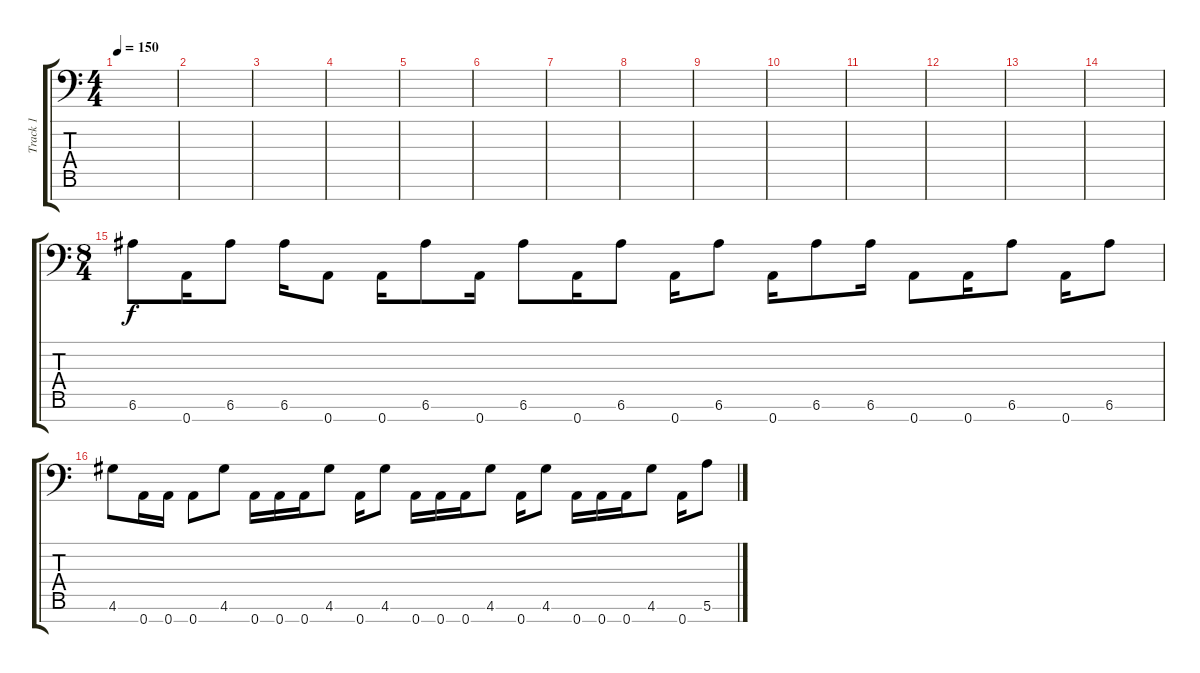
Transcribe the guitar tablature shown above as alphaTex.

\track ("Track 1" "Track 1") {instrument distortionguitar}
\staff {score tabs}
\tuning (E4 B3 G3 D3 A2 E2 A1) {hide}
\ts (4 4)
\tempo 150
\clef f4
\ks c
|
|
|
|
|
|
|
|
|
|
|
|
|
|
\ts (8 4)
6.6.8 0.7.16 6.6.8 6.6.16 0.7.8 0.7.16 6.6.8 0.7.16 6.6.8 0.7.16 6.6.8 0.7.16 6.6.8 0.7.16 6.6.8 6.6.16 0.7.8 0.7.16 6.6.8 0.7.16 6.6.8 |
4.6.8 0.7.16 0.7.16 0.7.8 4.6.8 0.7.16 0.7.16 0.7.16 4.6.8 0.7.16 4.6.8 0.7.16 0.7.16 0.7.16 4.6.8 0.7.16 4.6.8 0.7.16 0.7.16 0.7.16 4.6.8 0.7.16 5.6.8
